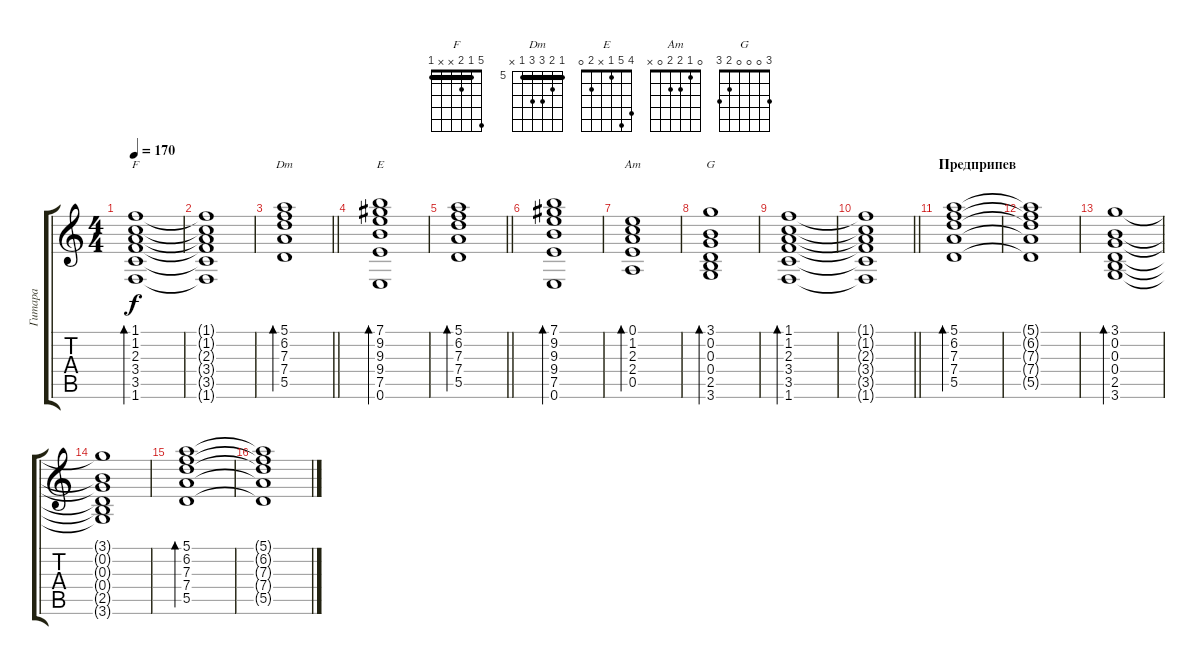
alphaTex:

\track ("Гитара" "Гитара") {instrument acousticguitarsteel}
\staff {score tabs}
\tuning (E4 B3 G3 D3 A2 E2) {hide}
\chord ("F" 5 1 2 x x 1) {barre 1}
\chord ("Dm" 5 6 7 7 5 x) {firstfret 5 barre 5}
\chord ("E" 4 5 1 x 2 0)
\chord ("Am" 0 1 2 2 0 x)
\chord ("G" 3 0 0 0 2 3)
\ts (4 4)
\tempo 170
\clef g2
\ks c
(1.1 1.2 2.3 3.4 3.5 1.6).1{bd 60 ch "F" dy f} |
(1.1{t} 1.2{t} 2.3{t} 3.4{t} 3.5{t} 1.6{t}).1 |
\barLineRight lightlight
(5.1 6.2 7.3 7.4 5.5).1{bd 60 ch "Dm"} |
(7.1 9.2 9.3 9.4 7.5 0.6).1{bd 60 ch "E"} |
\barLineRight lightlight
(5.1 6.2 7.3 7.4 5.5).1{bd 60} |
(7.1 9.2 9.3 9.4 7.5 0.6).1{bd 60} |
(0.1 1.2 2.3 2.4 0.5).1{bd 60 ch "Am"} |
(3.1 0.2 0.3 0.4 2.5 3.6).1{bd 60 ch "G"} |
(1.1 1.2 2.3 3.4 3.5 1.6).1{bd 60} |
\barLineRight lightlight
(1.1{t} 1.2{t} 2.3{t} 3.4{t} 3.5{t} 1.6{t}).1 |
\section ("" "Предприпев")
(5.1 6.2 7.3 7.4 5.5).1{bd 120} |
(5.1{t} 6.2{t} 7.3{t} 7.4{t} 5.5{t}).1 |
(3.1 0.2 0.3 0.4 2.5 3.6).1{bd 120} |
(3.1{t} 0.2{t} 0.3{t} 0.4{t} 2.5{t} 3.6{t}).1 |
(5.1 6.2 7.3 7.4 5.5).1{bd 120} |
(5.1{t} 6.2{t} 7.3{t} 7.4{t} 5.5{t}).1
